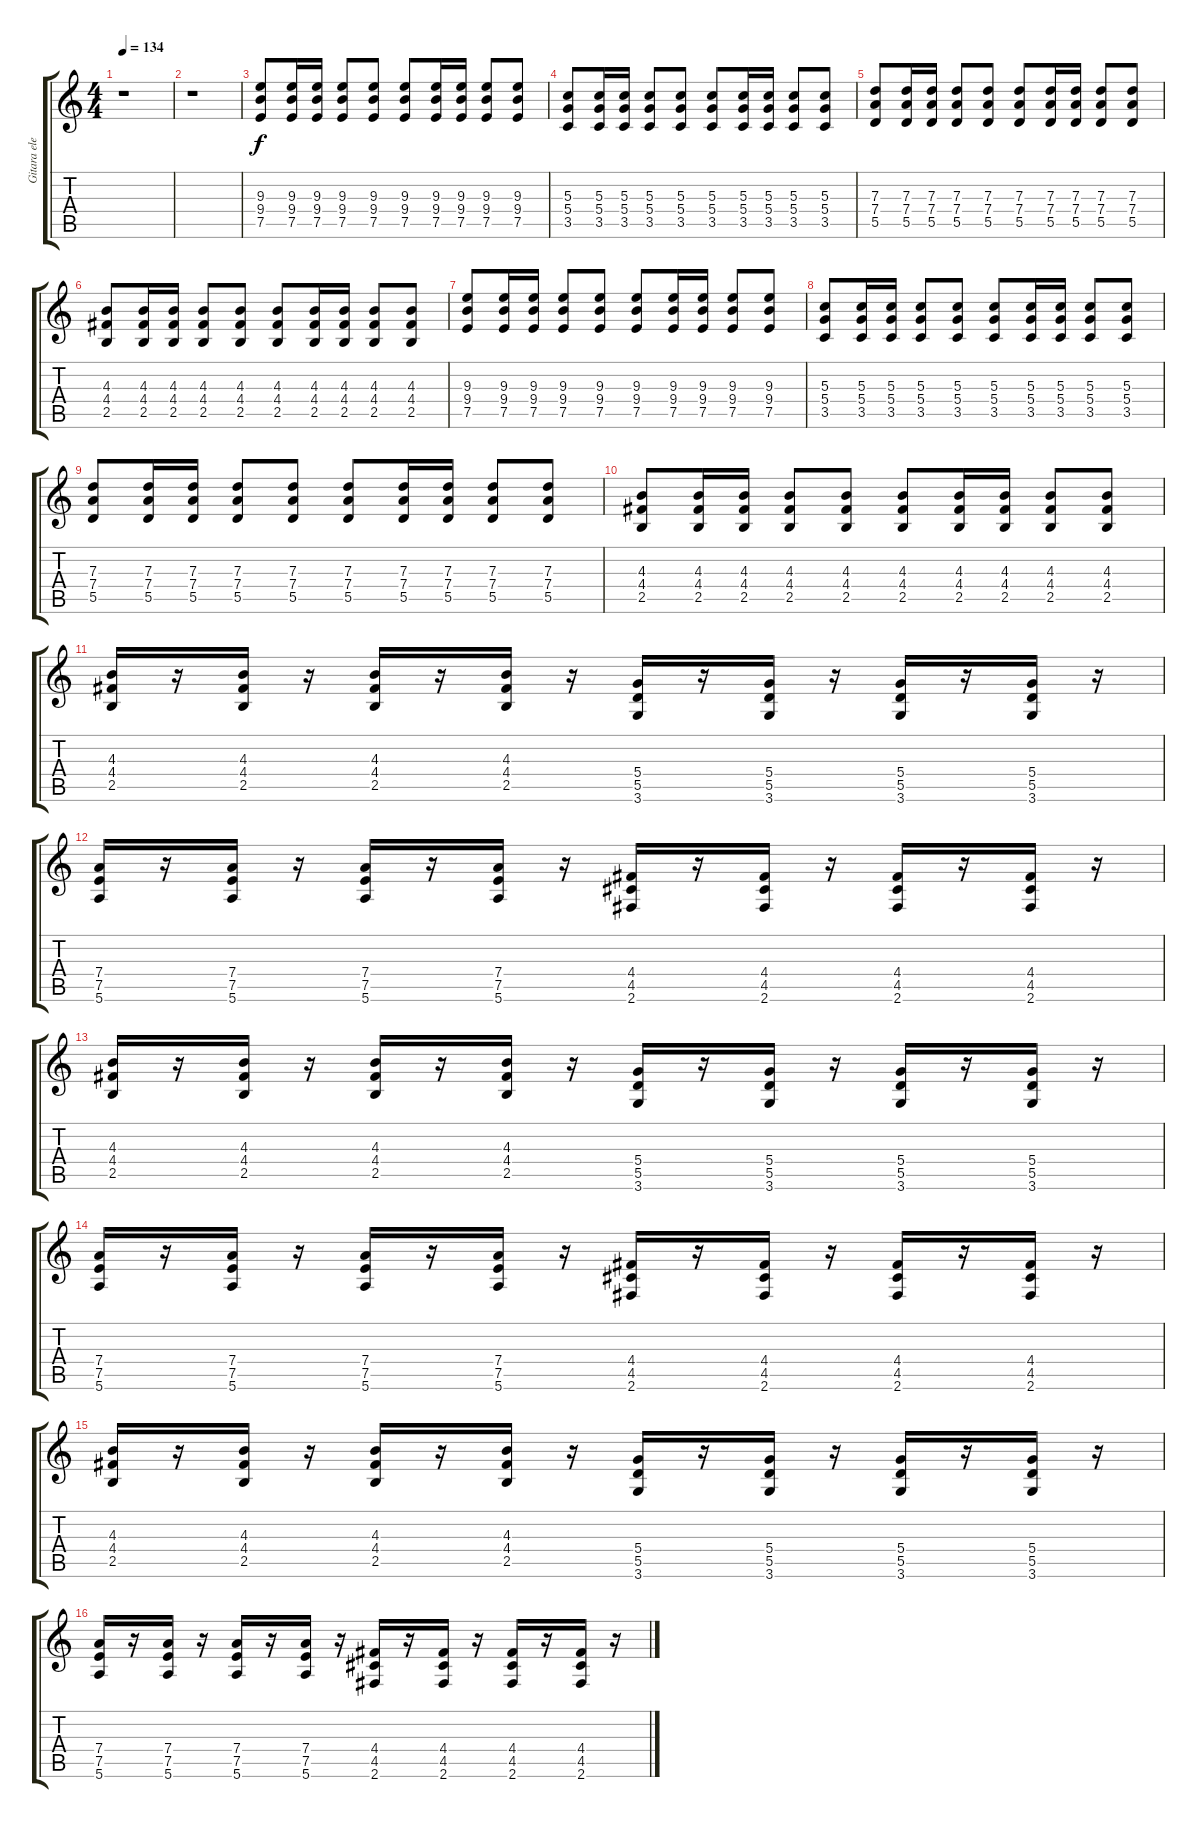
\track ("Gitara elektryczna" "Gitara ele") {instrument distortionguitar}
\staff {score tabs}
\tuning (E4 B3 G3 D3 A2 E2) {hide}
\ts (4 4)
\tempo 134
\clef g2
\ks c
r.1{dy f instrument distortionguitar} |
r.1 |
(9.3 9.4 7.5).8 (9.3 9.4 7.5).16 (9.3 9.4 7.5).16 (9.3 9.4 7.5).8 (9.3 9.4 7.5).8 (9.3 9.4 7.5).8 (9.3 9.4 7.5).16 (9.3 9.4 7.5).16 (9.3 9.4 7.5).8 (9.3 9.4 7.5).8 |
(5.3 5.4 3.5).8 (5.3 5.4 3.5).16 (5.3 5.4 3.5).16 (5.3 5.4 3.5).8 (5.3 5.4 3.5).8 (5.3 5.4 3.5).8 (5.3 5.4 3.5).16 (5.3 5.4 3.5).16 (5.3 5.4 3.5).8 (5.3 5.4 3.5).8 |
(7.3 7.4 5.5).8 (7.3 7.4 5.5).16 (7.3 7.4 5.5).16 (7.3 7.4 5.5).8 (7.3 7.4 5.5).8 (7.3 7.4 5.5).8 (7.3 7.4 5.5).16 (7.3 7.4 5.5).16 (7.3 7.4 5.5).8 (7.3 7.4 5.5).8 |
(4.3 4.4 2.5).8 (4.3 4.4 2.5).16 (4.3 4.4 2.5).16 (4.3 4.4 2.5).8 (4.3 4.4 2.5).8 (4.3 4.4 2.5).8 (4.3 4.4 2.5).16 (4.3 4.4 2.5).16 (4.3 4.4 2.5).8 (4.3 4.4 2.5).8 |
(9.3 9.4 7.5).8 (9.3 9.4 7.5).16 (9.3 9.4 7.5).16 (9.3 9.4 7.5).8 (9.3 9.4 7.5).8 (9.3 9.4 7.5).8 (9.3 9.4 7.5).16 (9.3 9.4 7.5).16 (9.3 9.4 7.5).8 (9.3 9.4 7.5).8 |
(5.3 5.4 3.5).8 (5.3 5.4 3.5).16 (5.3 5.4 3.5).16 (5.3 5.4 3.5).8 (5.3 5.4 3.5).8 (5.3 5.4 3.5).8 (5.3 5.4 3.5).16 (5.3 5.4 3.5).16 (5.3 5.4 3.5).8 (5.3 5.4 3.5).8 |
(7.3 7.4 5.5).8 (7.3 7.4 5.5).16 (7.3 7.4 5.5).16 (7.3 7.4 5.5).8 (7.3 7.4 5.5).8 (7.3 7.4 5.5).8 (7.3 7.4 5.5).16 (7.3 7.4 5.5).16 (7.3 7.4 5.5).8 (7.3 7.4 5.5).8 |
(4.3 4.4 2.5).8 (4.3 4.4 2.5).16 (4.3 4.4 2.5).16 (4.3 4.4 2.5).8 (4.3 4.4 2.5).8 (4.3 4.4 2.5).8 (4.3 4.4 2.5).16 (4.3 4.4 2.5).16 (4.3 4.4 2.5).8 (4.3 4.4 2.5).8 |
(4.3 4.4 2.5).16 r.16 (4.3 4.4 2.5).16 r.16 (4.3 4.4 2.5).16 r.16 (4.3 4.4 2.5).16 r.16 (5.4 5.5 3.6).16 r.16 (5.4 5.5 3.6).16 r.16 (5.4 5.5 3.6).16 r.16 (5.4 5.5 3.6).16 r.16 |
(7.4 7.5 5.6).16 r.16 (7.4 7.5 5.6).16 r.16 (7.4 7.5 5.6).16 r.16 (7.4 7.5 5.6).16 r.16 (4.4 4.5 2.6).16 r.16 (4.4 4.5 2.6).16 r.16 (4.4 4.5 2.6).16 r.16 (4.4 4.5 2.6).16 r.16 |
(4.3 4.4 2.5).16 r.16 (4.3 4.4 2.5).16 r.16 (4.3 4.4 2.5).16 r.16 (4.3 4.4 2.5).16 r.16 (5.4 5.5 3.6).16 r.16 (5.4 5.5 3.6).16 r.16 (5.4 5.5 3.6).16 r.16 (5.4 5.5 3.6).16 r.16 |
(7.4 7.5 5.6).16 r.16 (7.4 7.5 5.6).16 r.16 (7.4 7.5 5.6).16 r.16 (7.4 7.5 5.6).16 r.16 (4.4 4.5 2.6).16 r.16 (4.4 4.5 2.6).16 r.16 (4.4 4.5 2.6).16 r.16 (4.4 4.5 2.6).16 r.16 |
(4.3 4.4 2.5).16 r.16 (4.3 4.4 2.5).16 r.16 (4.3 4.4 2.5).16 r.16 (4.3 4.4 2.5).16 r.16 (5.4 5.5 3.6).16 r.16 (5.4 5.5 3.6).16 r.16 (5.4 5.5 3.6).16 r.16 (5.4 5.5 3.6).16 r.16 |
(7.4 7.5 5.6).16 r.16 (7.4 7.5 5.6).16 r.16 (7.4 7.5 5.6).16 r.16 (7.4 7.5 5.6).16 r.16 (4.4 4.5 2.6).16 r.16 (4.4 4.5 2.6).16 r.16 (4.4 4.5 2.6).16 r.16 (4.4 4.5 2.6).16 r.16
